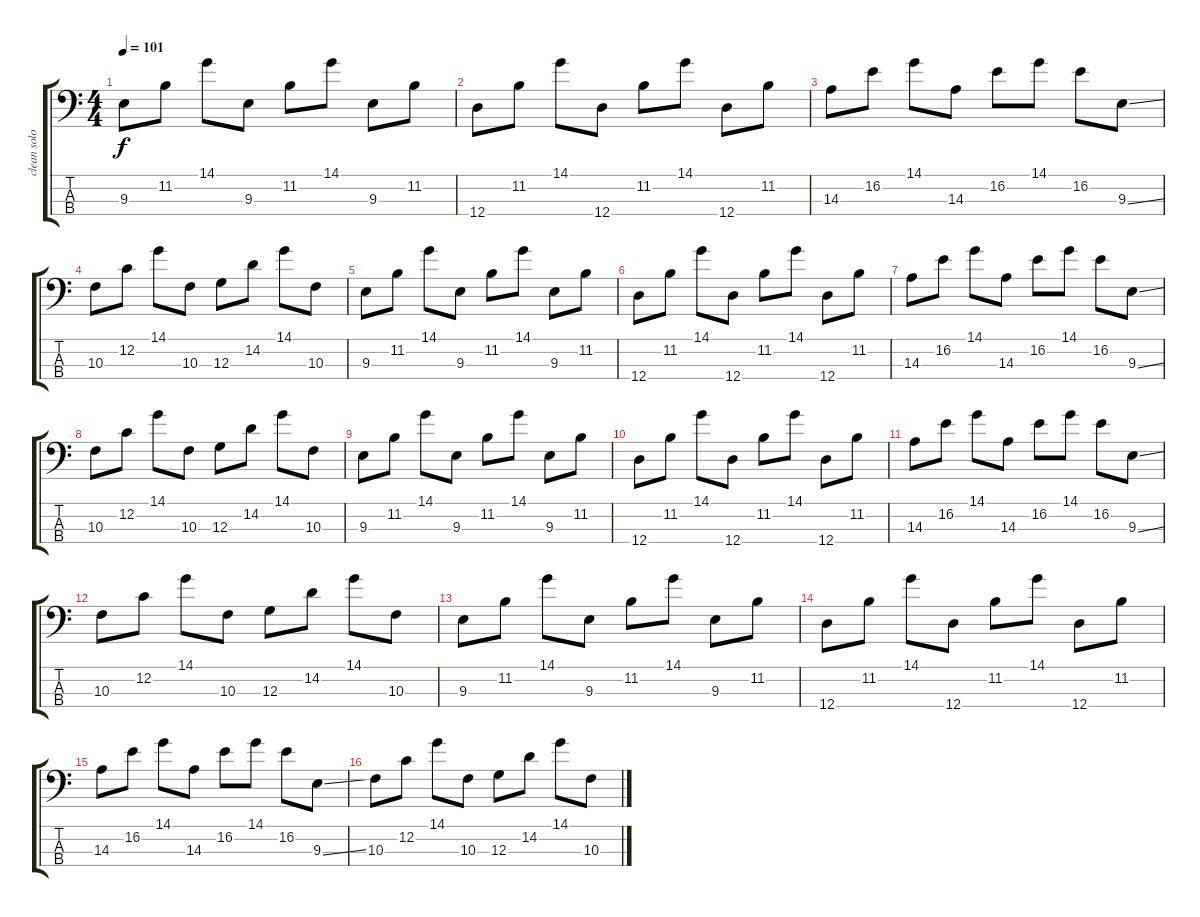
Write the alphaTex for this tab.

\track ("clean solo" "clean solo") {instrument acousticguitarsteel}
\staff {score tabs}
\tuning (F2 C2 G1 D1) {hide}
\ts (4 4)
\tempo 101
\clef f4
\ks c
9.3.8{dy f instrument acousticguitarsteel} 11.2.8 14.1.8 9.3.8 11.2.8 14.1.8 9.3.8 11.2.8 |
12.4.8 11.2.8 14.1.8 12.4.8 11.2.8 14.1.8 12.4.8 11.2.8 |
14.3.8 16.2.8 14.1.8 14.3.8 16.2.8 14.1.8 16.2.8 9.3{ss}.8 |
10.3.8 12.2.8 14.1.8 10.3.8 12.3.8 14.2.8 14.1.8 10.3.8 |
9.3.8 11.2.8 14.1.8 9.3.8 11.2.8 14.1.8 9.3.8 11.2.8 |
12.4.8 11.2.8 14.1.8 12.4.8 11.2.8 14.1.8 12.4.8 11.2.8 |
14.3.8 16.2.8 14.1.8 14.3.8 16.2.8 14.1.8 16.2.8 9.3{ss}.8 |
10.3.8 12.2.8 14.1.8 10.3.8 12.3.8 14.2.8 14.1.8 10.3.8 |
9.3.8 11.2.8 14.1.8 9.3.8 11.2.8 14.1.8 9.3.8 11.2.8 |
12.4.8 11.2.8 14.1.8 12.4.8 11.2.8 14.1.8 12.4.8 11.2.8 |
14.3.8 16.2.8 14.1.8 14.3.8 16.2.8 14.1.8 16.2.8 9.3{ss}.8 |
10.3.8 12.2.8 14.1.8 10.3.8 12.3.8 14.2.8 14.1.8 10.3.8 |
9.3.8 11.2.8 14.1.8 9.3.8 11.2.8 14.1.8 9.3.8 11.2.8 |
12.4.8 11.2.8 14.1.8 12.4.8 11.2.8 14.1.8 12.4.8 11.2.8 |
14.3.8 16.2.8 14.1.8 14.3.8 16.2.8 14.1.8 16.2.8 9.3{ss}.8 |
10.3.8 12.2.8 14.1.8 10.3.8 12.3.8 14.2.8 14.1.8 10.3.8
